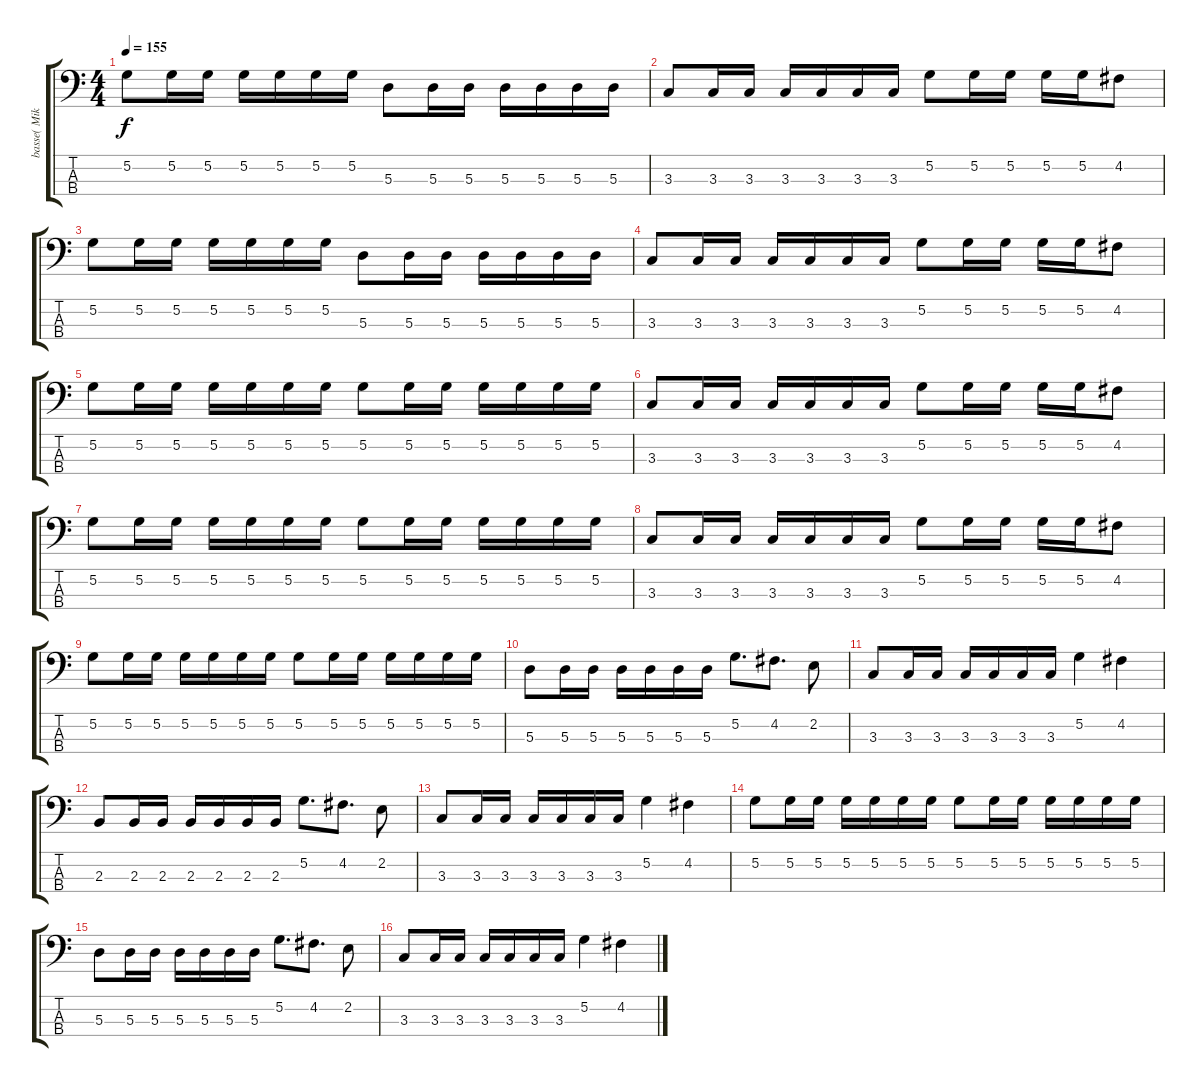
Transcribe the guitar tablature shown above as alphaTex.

\track ("basse( Mike ) " "basse( Mik") {instrument electricbasspick}
\staff {score tabs}
\tuning (G2 D2 A1 E1) {hide}
\ts (4 4)
\tempo 155
\clef f4
\ks c
5.2.8{dy f} 5.2.16 5.2.16 5.2.16 5.2.16 5.2.16 5.2.16 5.3.8 5.3.16 5.3.16 5.3.16 5.3.16 5.3.16 5.3.16 |
3.3.8 3.3.16 3.3.16 3.3.16 3.3.16 3.3.16 3.3.16 5.2.8 5.2.16 5.2.16 5.2.16 5.2.16 4.2.8 |
5.2.8 5.2.16 5.2.16 5.2.16 5.2.16 5.2.16 5.2.16 5.3.8 5.3.16 5.3.16 5.3.16 5.3.16 5.3.16 5.3.16 |
3.3.8 3.3.16 3.3.16 3.3.16 3.3.16 3.3.16 3.3.16 5.2.8 5.2.16 5.2.16 5.2.16 5.2.16 4.2.8 |
5.2.8 5.2.16 5.2.16 5.2.16 5.2.16 5.2.16 5.2.16 5.2.8 5.2.16 5.2.16 5.2.16 5.2.16 5.2.16 5.2.16 |
3.3.8 3.3.16 3.3.16 3.3.16 3.3.16 3.3.16 3.3.16 5.2.8 5.2.16 5.2.16 5.2.16 5.2.16 4.2.8 |
5.2.8 5.2.16 5.2.16 5.2.16 5.2.16 5.2.16 5.2.16 5.2.8 5.2.16 5.2.16 5.2.16 5.2.16 5.2.16 5.2.16 |
3.3.8 3.3.16 3.3.16 3.3.16 3.3.16 3.3.16 3.3.16 5.2.8 5.2.16 5.2.16 5.2.16 5.2.16 4.2.8 |
5.2.8 5.2.16 5.2.16 5.2.16 5.2.16 5.2.16 5.2.16 5.2.8 5.2.16 5.2.16 5.2.16 5.2.16 5.2.16 5.2.16 |
5.3.8 5.3.16 5.3.16 5.3.16 5.3.16 5.3.16 5.3.16 5.2.8{d} 4.2.8{d} 2.2.8 |
3.3.8 3.3.16 3.3.16 3.3.16 3.3.16 3.3.16 3.3.16 5.2.4 4.2.4 |
2.3.8 2.3.16 2.3.16 2.3.16 2.3.16 2.3.16 2.3.16 5.2.8{d} 4.2.8{d} 2.2.8 |
3.3.8 3.3.16 3.3.16 3.3.16 3.3.16 3.3.16 3.3.16 5.2.4 4.2.4 |
5.2.8 5.2.16 5.2.16 5.2.16 5.2.16 5.2.16 5.2.16 5.2.8 5.2.16 5.2.16 5.2.16 5.2.16 5.2.16 5.2.16 |
5.3.8 5.3.16 5.3.16 5.3.16 5.3.16 5.3.16 5.3.16 5.2.8{d} 4.2.8{d} 2.2.8 |
3.3.8 3.3.16 3.3.16 3.3.16 3.3.16 3.3.16 3.3.16 5.2.4 4.2.4
